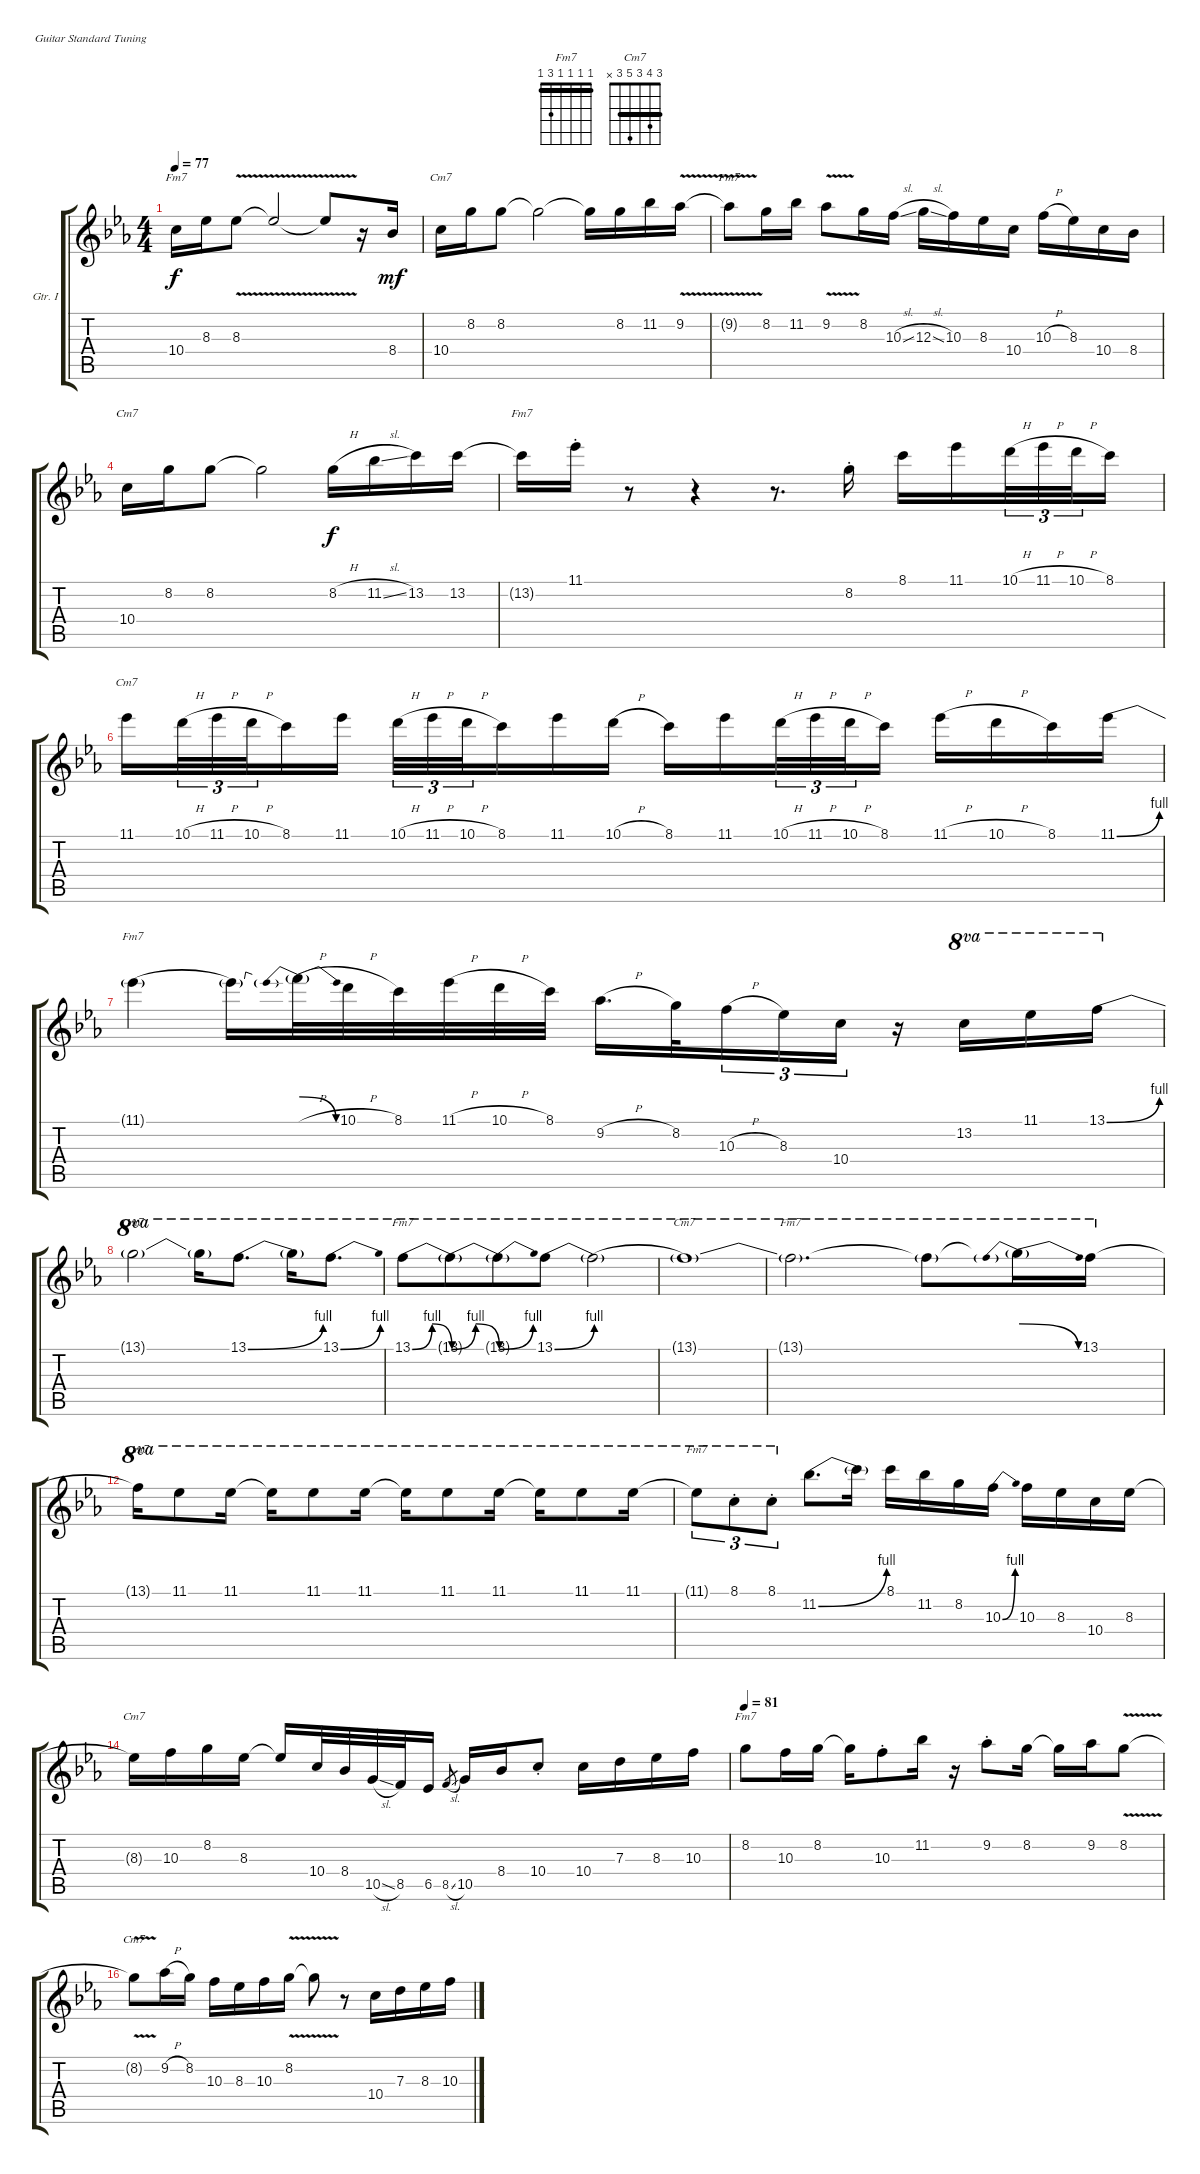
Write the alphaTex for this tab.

\bracketExtendMode groupsimilarinstruments
\firstSystemTrackNameOrientation horizontal
\otherSystemsTrackNameOrientation horizontal
\defaultBarNumberDisplay FirstOfSystem
\track ("Guitar I" "Gtr. I") {multiBarRest instrument distortionguitar}
\staff {score tabs}
\tuning (E4 B3 G3 D3 A2 E2)
\chord ("Fm7" 1 1 1 1 3 1) {showfingering false barre (1 1 1 1)}
\chord ("Cm7" 3 4 3 5 3 x) {showfingering false barre (3 3)}
\ts (4 4)
\tempo 77
\clef g2
\ks eb
10.4.16{ch "Fm7" dy f} 8.3.16 8.3{v}.8 8.3{v t}.2 8.3{v t}.8{beam invert} r.16 8.4.16{dy mf} |
10.4.16{ch "Cm7"} 8.2.16 8.2.8 8.2{t}.2 8.2{t}.16 8.2.16 11.2.16 9.2{v}.16 |
9.2{v t}.8{ch "Fm7"} 8.2.16 11.2.16 9.2{v}.8 8.2.16 10.3{sl}.16 12.3{sl}.16 10.3.16 8.3.16 10.4.16 10.3{h}.16 8.3.16 10.4.16 8.4.16 |
10.4.16{ch "Cm7"} 8.2.16 8.2.8 8.2{t}.2 8.2{h}.16{dy f} 11.2{sl}.16 13.2.16 13.2.16 |
13.2{t}.16{ch "Fm7"} 11.1{st}.16 r.8 r.4 r.8{d} 8.2{st}.16 8.1.16{beam merge} 11.1.16{beam merge} 10.1{h}.32{tu (3 2) beam merge} 11.1{h}.32{tu (3 2) beam merge} 10.1{h}.32{tu (3 2) beam merge} 8.1.16 |
11.1.16{ch "Cm7" beam merge} 10.1{h}.32{tu (3 2) beam merge} 11.1{h}.32{tu (3 2) beam merge} 10.1{h}.32{tu (3 2) beam merge} 8.1.16{beam merge} 11.1.16 10.1{h}.32{tu (3 2) beam merge} 11.1{h}.32{tu (3 2) beam merge} 10.1{h}.32{tu (3 2) beam merge} 8.1.16{beam merge} 11.1.16{beam merge} 10.1{h}.16 8.1.16{beam merge} 11.1.16{beam merge} 10.1{h}.32{tu (3 2) beam merge} 11.1{h}.32{tu (3 2) beam merge} 10.1{h}.32{tu (3 2) beam merge} 8.1.16 11.1{h}.16 10.1{h}.16 8.1.16 11.1{be (bend 0 0 59.4 4)}.16 |
11.1{be (hold 0 0 60 0) t}.4{ch "Fm7"} 11.1{t}.16 11.1{be (prebendrelease 0 4 15 0) h t}.32 10.1{h}.32 8.1.32 11.1{h}.32 10.1{h}.32 8.1.32 9.2{h}.16{d beam merge} 8.2.32{beam merge} 10.3{h}.16{tu (3 2) beam merge} 8.3.16{tu (3 2) beam merge} 10.4.16{tu (3 2)} r.16 13.2.16{ot 8va} 11.1.16{ot 8va} 13.1{be (bend 0 0 6 4)}.16{ot 8va} |
13.1{t}.2{ch "Cm7" ot 8va} 13.1{t}.16{ot 8va} 13.1{be (bend 0 0 15 4)}.8{d ot 8va} 13.1{t}.16{ot 8va} 13.1{be (bend 0 0 15 4)}.8{d ot 8va} |
13.1{be (bendrelease 0 0 10.2 4 50.4 4 59.4 0)}.8{ch "Fm7" ot 8va} 13.1{be (bendrelease 0 0 10.2 4 50.4 4 59.4 0) t}.8{ot 8va beam merge} 13.1{be (bend 0 0 15 4) t}.8{ot 8va} 13.1{be (bend 0 0 15 4)}.8{ot 8va} 13.1{be (hold 0 0 60 0) t}.2{ot 8va} |
13.1{t}.1{ch "Cm7" ot 8va} |
13.1{t}.2{d ch "Fm7" ot 8va} 13.1{t}.8{ot 8va} 13.1{be (prebendrelease 0 4 15 0) t}.16{ot 8va} 13.1.16{ot 8va} |
13.1{t}.16{ch "Cm7" ot 8va} 11.1.8{ot 8va} 11.1.16{ot 8va} 11.1{t}.16{ot 8va} 11.1.8{ot 8va} 11.1.16{ot 8va} 11.1{t}.16{ot 8va} 11.1.8{ot 8va} 11.1.16{ot 8va} 11.1{t}.16{ot 8va} 11.1.8{ot 8va} 11.1.16{ot 8va} |
11.1{t}.8{tu (3 2) ch "Fm7" ot 8va} 8.1{st}.8{tu (3 2) ot 8va} 8.1{st}.8{tu (3 2) ot 8va} 11.2{be (bend 0 0 59.4 4)}.8{d} 11.2{t}.16 8.1.16 11.2.16 8.2.16 10.3{be (bend 0 0 15 4)}.16 10.3.16 8.3.16 10.4.16 8.3.16 |
8.3{t}.16{ch "Cm7"} 10.3.16 8.2.16 8.3.16 8.3{t}.16 10.4.32 8.4.32 10.5{sl}.32 8.5.32 6.5.16 8.5{sl}.8{gr} 10.5.16 8.4.16 10.4{st}.8 10.4.16 7.3.16 8.3.16 10.3.16 |
\tempo 81
8.2.8{ch "Fm7"} 10.3.16 8.2.16 8.2{t}.16 10.3{st}.8 11.2.16 r.16 9.2{st}.8 8.2.16 8.2{t}.16 9.2.16 8.2{v}.8 |
8.2{v t}.8{ch "Cm7"} 9.2{h}.16 8.2.16 10.3.16 8.3.16 10.3.16 8.2{v}.16 8.2{v t}.8 r.8 10.4.16 7.3.16 8.3.16 10.3.16
